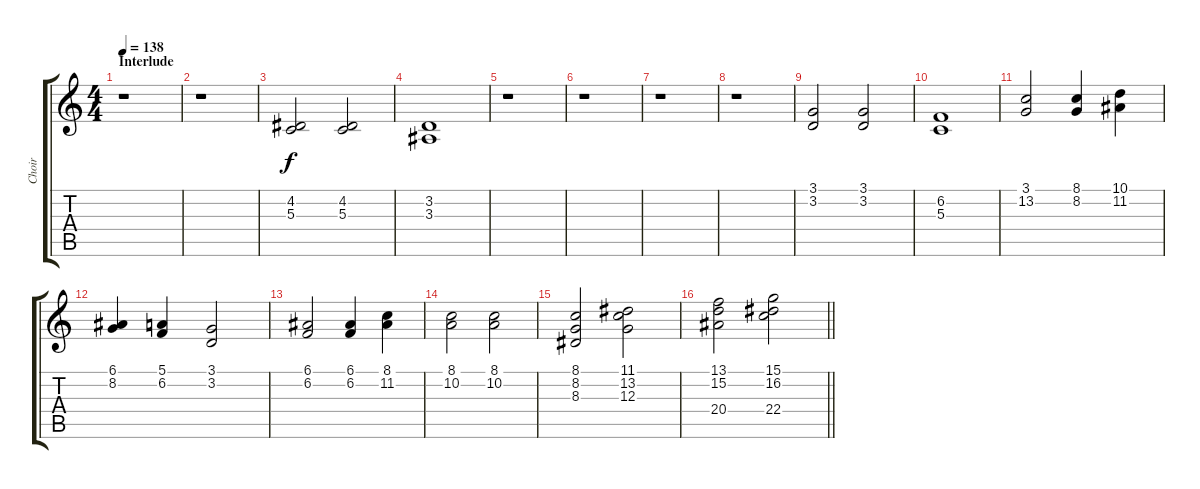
\track ("Choir" "Choir") {instrument choiraahs}
\staff {score tabs}
\tuning (E4 B3 G3 D3 A2 E2) {hide}
\ts (4 4)
\section ("" "Interlude ")
\tempo 138
\clef g2
\ks c
r.1{dy f} |
r.1 |
(4.2 5.3).2 (4.2 5.3).2 |
(3.2 3.3).1 |
r.1 |
r.1 |
r.1 |
r.1 |
(3.1 3.2).2 (3.1 3.2).2 |
(6.2 5.3).1 |
(3.1 13.2).2 (8.1 8.2).4 (10.1 11.2).4 |
(6.1 8.2).4 (5.1 6.2).4 (3.1 3.2).2 |
(6.1 6.2).2 (6.1 6.2).4 (8.1 11.2).4 |
(8.1 10.2).2 (8.1 10.2).2 |
(8.1 8.2 8.3).2 (11.1 13.2 12.3).2 |
\barLineRight lightlight
(13.1 15.2 20.4).2 (15.1 16.2 22.4).2
